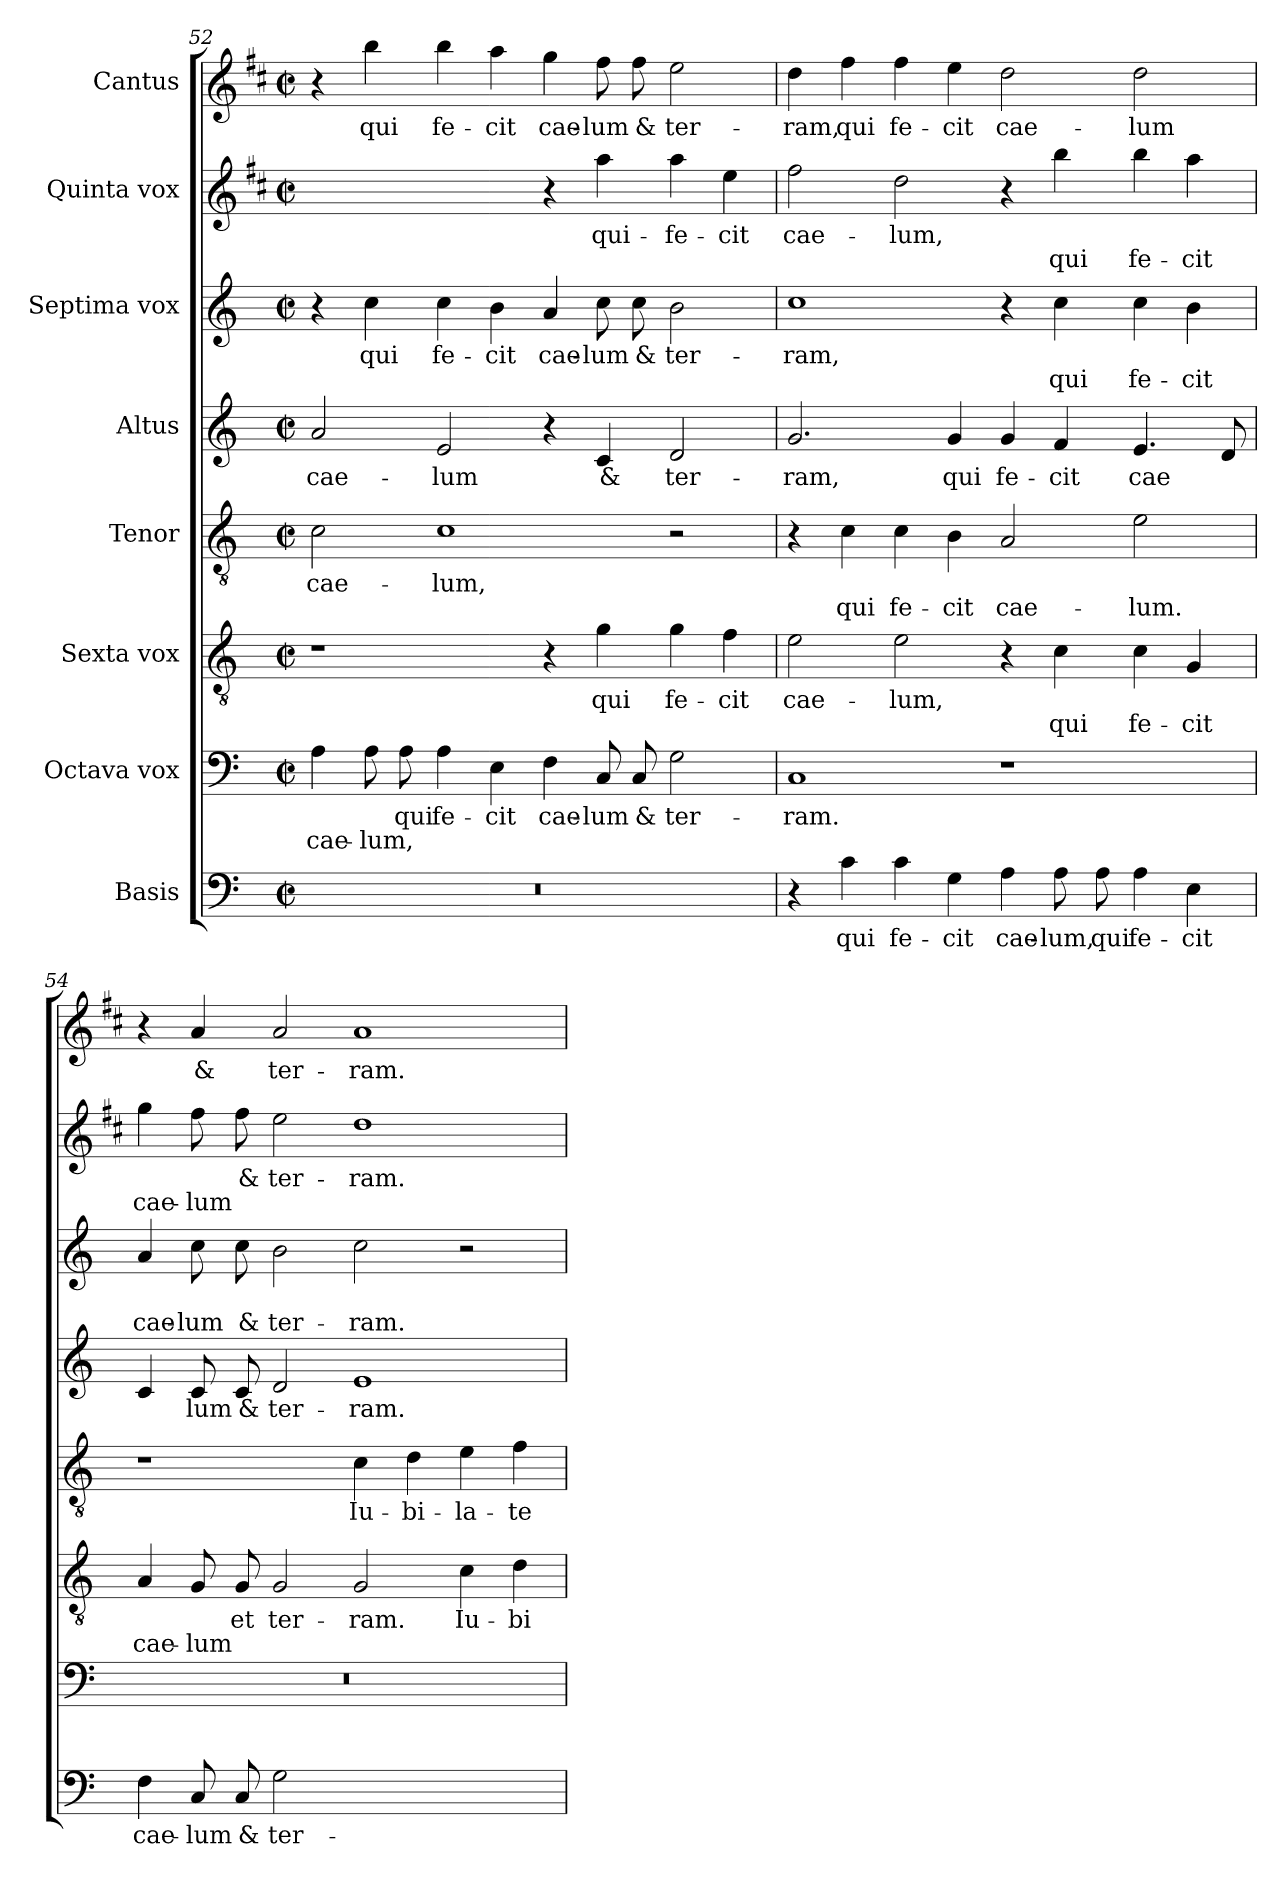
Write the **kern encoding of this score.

**kern	**text	**kern	**text	**text	**kern	**text	**text	**kern	**text	**text	**kern	**text	**kern	**text	**text	**kern	**text	**text	**kern	**text
*part8	*part8	*part7	*part7	*part7	*part6	*part6	*part6	*part5	*part5	*part5	*part4	*part4	*part3	*part3	*part3	*part2	*part2	*part2	*part1	*part1
*staff8	*staff8	*staff7	*staff7	*staff7	*staff6	*staff6	*staff6	*staff5	*staff5	*staff5	*staff4	*staff4	*staff3	*staff3	*staff3	*staff2	*staff2	*staff2	*staff1	*staff1
*I"Basis	*	*I"Octava vox	*	*	*I"Sexta vox	*	*	*I"Tenor	*	*	*I"Altus	*	*I"Septima vox	*	*	*I"Quinta vox	*	*	*I"Cantus	*
!!LO:LB:g=z
*clefF4	*	*clefF4	*	*	*clefGv2	*	*	*clefGv2	*	*	*clefG2	*	*clefG2	*	*	*clefG2	*	*	*clefG2	*
*	*	*	*	*	*	*	*	*	*	*	*	*	*	*	*	*ITrd1c2	*	*	*ITrd1c2	*
*k[]	*	*k[]	*	*	*k[]	*	*	*k[]	*	*	*k[]	*	*k[]	*	*	*k[]	*	*	*k[]	*
*C:	*	*C:	*	*	*C:	*	*	*C:	*	*	*C:	*	*C:	*	*	*C:	*	*	*C:	*
*M4/2	*	*M4/2	*	*	*M4/2	*	*	*M4/2	*	*	*M4/2	*	*M4/2	*	*	*M4/2	*	*	*M4/2	*
*met(c|)	*	*met(c|)	*	*	*met(c|)	*	*	*met(c|)	*	*	*met(c|)	*	*met(c|)	*	*	*met(c|)	*	*	*met(c|)	*
=52	=52	=52	=52	=52	=52	=52	=52	=52	=52	=52	=52	=52	=52	=52	=52	=52	=52	=52	=52	=52
!	!	!	!	!LO:LY:b	!	!	!	!	!LO:LY:b	!	!	!LO:LY:b	!	!	!	!	!	!	!	!
0r	.	4A	.	cae-	1r	.	.	2c	cae-	.	2a	cae-	4r	.	.	2.eeyy_	.	.	4r	.
!	!	!	!	!LO:LY:b	!	!	!	!	!	!	!	!	!	!LO:LY:b	!	!	!	!	!	!LO:LY:b
.	.	8A	.	-lum,	.	.	.	.	.	.	.	.	4cc	qui	.	.	.	.	4aa	qui
!	!	!	!LO:LY:b	!	!	!	!	!	!	!	!	!	!	!	!	!	!	!	!	!
.	.	8A	qui	.	.	.	.	.	.	.	.	.	.	.	.	.	.	.	.	.
!	!	!	!LO:LY:b	!	!	!	!	!	!LO:LY:b	!	!	!LO:LY:b	!	!LO:LY:b	!	!	!	!	!	!LO:LY:b
.	.	4A	fe-	.	.	.	.	1c	-lum,	.	2e	-lum	4cc	fe-	.	.	.	.	4aa	fe-
!	!	!	!LO:LY:b	!	!	!	!	!	!	!	!	!	!	!LO:LY:b	!	!	!	!	!	!LO:LY:b
.	.	4E	-cit	.	.	.	.	.	.	.	.	.	4b	-cit	.	4eeyy]	.	.	4gg	-cit
!	!	!	!LO:LY:b	!	!	!	!	!	!	!	!	!	!	!LO:LY:b	!	!	!	!	!	!LO:LY:b
.	.	4F	cae-	.	4r	.	.	.	.	.	4r	.	4a	cae-	.	4r	.	.	4ff	cae-
!	!	!	!LO:LY:b	!	!	!LO:LY:b	!	!	!	!	!	!LO:LY:b	!	!LO:LY:b	!	!	!LO:LY:b	!	!	!LO:LY:b
.	.	8C	-lum	.	4g	qui	.	.	.	.	4c	&	8cc	-lum	.	4gg	qui-	.	8ee	-lum
!	!	!	!LO:LY:b	!	!	!	!	!	!	!	!	!	!	!LO:LY:b	!	!	!	!	!	!LO:LY:b
.	.	8C	&	.	.	.	.	.	.	.	.	.	8cc	&	.	.	.	.	8ee	&
!	!	!	!LO:LY:b	!	!	!LO:LY:b	!	!	!	!	!	!LO:LY:b	!	!LO:LY:b	!	!	!LO:LY:b	!	!	!LO:LY:b
.	.	2G	ter-	.	4g	fe-	.	2r	.	.	2d	ter-	2b	ter-	.	4gg	-fe-	.	2dd	ter-
!	!	!	!	!	!	!LO:LY:b	!	!	!	!	!	!	!	!	!	!	!LO:LY:b	!	!	!
.	.	.	.	.	4f	-cit	.	.	.	.	.	.	.	.	.	4dd	-cit	.	.	.
=53	=53	=53	=53	=53	=53	=53	=53	=53	=53	=53	=53	=53	=53	=53	=53	=53	=53	=53	=53	=53
!	!	!	!LO:LY:b	!	!	!LO:LY:b	!	!	!	!	!	!LO:LY:b	!	!LO:LY:b	!	!	!LO:LY:b	!	!	!LO:LY:b
4r	.	1C	-ram.	.	2e	cae-	.	4r	.	.	2.g	-ram,	1cc	-ram,	.	2ee	cae-	.	4cc	-ram,
!	!LO:LY:b	!	!	!	!	!	!	!	!	!LO:LY:b	!	!	!	!	!	!	!	!	!	!LO:LY:b
4c	qui	.	.	.	.	.	.	4c	.	qui	.	.	.	.	.	.	.	.	4ee	qui
!	!LO:LY:b	!	!	!	!	!LO:LY:b	!	!	!	!LO:LY:b	!	!	!	!	!	!	!LO:LY:b	!	!	!LO:LY:b
4c	fe-	.	.	.	2e	-lum,	.	4c	.	fe-	.	.	.	.	.	2cc	-lum,	.	4ee	fe-
!	!LO:LY:b	!	!	!	!	!	!	!	!	!LO:LY:b	!	!LO:LY:b	!	!	!	!	!	!	!	!LO:LY:b
4G	-cit	.	.	.	.	.	.	4B	.	-cit	4g	qui	.	.	.	.	.	.	4dd	-cit
!	!LO:LY:b	!	!	!	!	!	!	!	!	!LO:LY:b	!	!LO:LY:b	!	!	!	!	!	!	!	!LO:LY:b
4A	cae-	1r	.	.	4r	.	.	2A	.	cae-	4g	fe-	4r	.	.	4r	.	.	2cc	cae-
!	!LO:LY:b	!	!	!	!	!	!LO:LY:b	!	!	!	!	!LO:LY:b	!	!	!LO:LY:b	!	!	!LO:LY:b	!	!
8A	-lum,	.	.	.	4c	.	qui	.	.	.	4f	-cit	4cc	.	qui	4aa	.	qui	.	.
!	!LO:LY:b	!	!	!	!	!	!	!	!	!	!	!	!	!	!	!	!	!	!	!
8A	qui	.	.	.	.	.	.	.	.	.	.	.	.	.	.	.	.	.	.	.
!	!LO:LY:b	!	!	!	!	!	!LO:LY:b	!	!	!LO:LY:b	!	!LO:LY:b	!	!	!LO:LY:b	!	!	!LO:LY:b	!	!LO:LY:b
4A	fe-	.	.	.	4c	.	fe-	2e	.	-lum.	4.e	cae	4cc	.	fe-	4aa	.	fe-	2cc	-lum
!	!LO:LY:b	!	!	!	!	!	!LO:LY:b	!	!	!	!	!	!	!	!LO:LY:b	!	!	!LO:LY:b	!	!
4E	-cit	.	.	.	4G	.	-cit	.	.	.	.	.	4b	.	-cit	4gg	.	-cit	.	.
.	.	.	.	.	.	.	.	.	.	.	8d	.	.	.	.	.	.	.	.	.
=54	=54	=54	=54	=54	=54	=54	=54	=54	=54	=54	=54	=54	=54	=54	=54	=54	=54	=54	=54	=54
!	!LO:LY:b	!	!	!	!	!	!LO:LY:b	!	!	!	!	!	!	!	!LO:LY:b	!	!	!LO:LY:b	!	!
4F	cae-	0r	.	.	4A	.	cae-	1r	.	.	4c	.	4a	.	cae-	4ff	.	cae-	4r	.
!	!LO:LY:b	!	!	!	!	!	!LO:LY:b	!	!	!	!	!LO:LY:b	!	!	!LO:LY:b	!	!	!LO:LY:b	!	!LO:LY:b
8C	-lum	.	.	.	8G	.	-lum	.	.	.	8c	lum	8cc	.	-lum	8ee	.	-lum	4g	&
!	!LO:LY:b	!	!	!	!	!LO:LY:b	!	!	!	!	!	!LO:LY:b	!	!	!LO:LY:b	!	!LO:LY:b	!	!	!
8C	&	.	.	.	8G	et	.	.	.	.	8c	&	8cc	.	&	8ee	&	.	.	.
!	!LO:LY:b	!	!	!	!	!LO:LY:b	!	!	!	!	!	!LO:LY:b	!	!	!LO:LY:b	!	!LO:LY:b	!	!	!LO:LY:b
2G	ter-	.	.	.	2G	ter-	.	.	.	.	2d	ter-	2b	.	ter-	2dd	ter-	.	2g	ter-
!	!LO:LY:b	!	!	!	!	!LO:LY:b	!	!	!LO:LY:b	!	!	!LO:LY:b	!	!	!LO:LY:b	!	!LO:LY:b	!	!	!LO:LY:b
[1Cyy	-ram,	.	.	.	2G	-ram.	.	4c	Iu-	.	1e	-ram.	2cc	.	-ram.	1cc	-ram.	.	1g	-ram.
!	!	!	!	!	!	!	!	!	!LO:LY:b	!	!	!	!	!	!	!	!	!	!	!
.	.	.	.	.	.	.	.	4d	-bi-	.	.	.	.	.	.	.	.	.	.	.
!	!	!	!	!	!	!LO:LY:b	!	!	!LO:LY:b	!	!	!	!	!	!	!	!	!	!	!
.	.	.	.	.	4c	Iu-	.	4e	-la-	.	.	.	2r	.	.	.	.	.	.	.
!	!	!	!	!	!	!LO:LY:b	!	!	!LO:LY:b	!	!	!	!	!	!	!	!	!	!	!
.	.	.	.	.	4d	-bi-	.	4f	-te	.	.	.	.	.	.	.	.	.	.	.
=	=	=	=	=	=	=	=	=	=	=	=	=	=	=	=	=	=	=	=	=
*-	*-	*-	*-	*-	*-	*-	*-	*-	*-	*-	*-	*-	*-	*-	*-	*-	*-	*-	*-	*-
